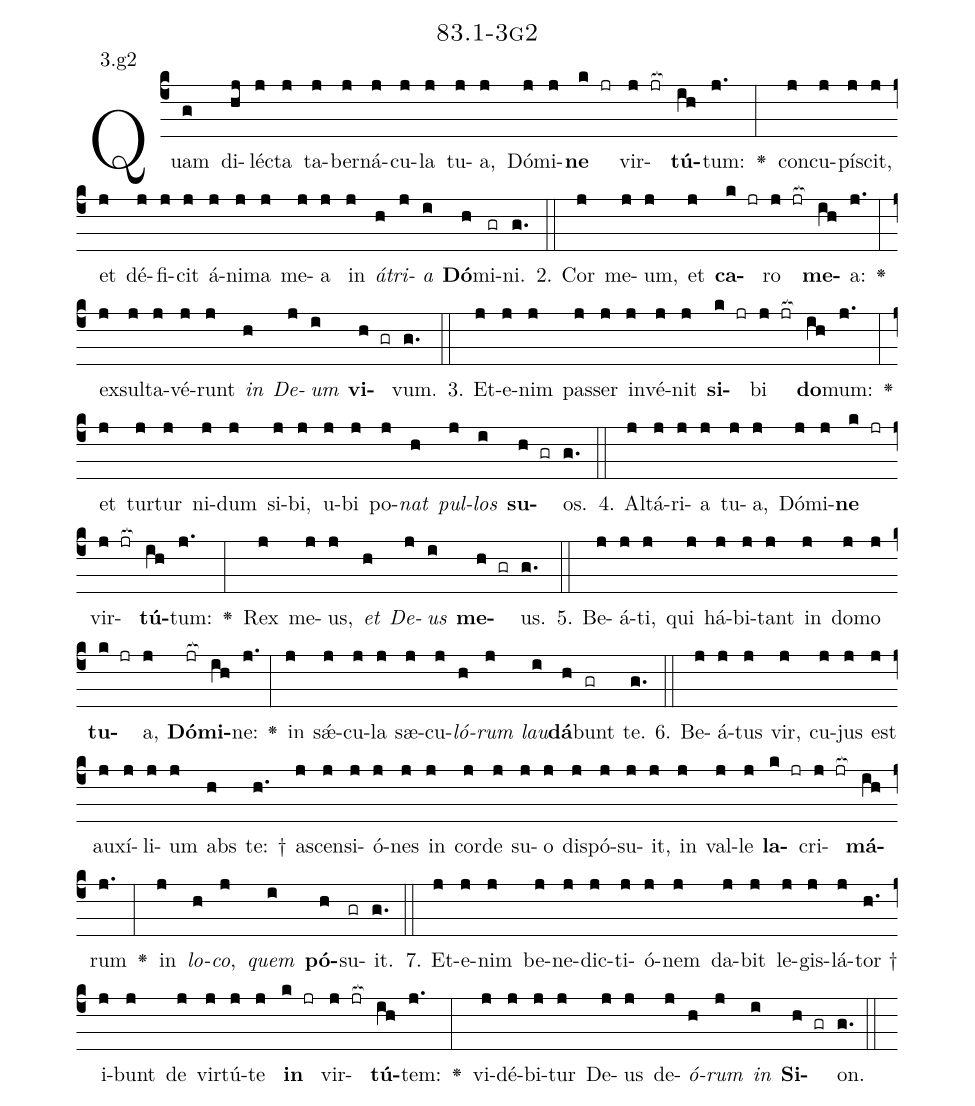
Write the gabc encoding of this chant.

name: 83.1-3g2;
annotation: 3.g2;
%%
(c4)Quam(g) di(hj)léc(j)ta(j) ta(j)ber(j)ná(j)cu(j)la(j) tu(j)a,(j) Dó(j)mi(j)<b>ne</b>(k jr) vir(j jr[ocb:1{])<b>tú</b>(ih[ocb:0}])tum:(j.) <v>\greheightstar</v>(:) con(j)cu(j)pí(j)scit,(j) et(j) dé(j)fi(j)cit(j) á(j)ni(j)ma(j) me(j)a(j) in(j) <i>á</i>(h)<i>tri</i>(j)<i>a</i>(i) <b>Dó</b>(h)mi(gr)ni.(g.) (::)
2. Cor(j) me(j)um,(j) et(j) <b>ca</b>(k jr)ro(j jr[ocb:1{]) <b>me</b>(ih[ocb:0}])a:(j.) <v>\greheightstar</v>(:) ex(j)sul(j)ta(j)vé(j)runt(j) <i>in</i>(h) <i>De</i>(j)<i>um</i>(i) <b>vi</b>(h gr)vum.(g.) (::)
3. Et(j)e(j)nim(j) pas(j)ser(j) in(j)vé(j)nit(j) <b>si</b>(k jr)bi(j jr[ocb:1{]) <b>do</b>(ih[ocb:0}])mum:(j.) <v>\greheightstar</v>(:) et(j) tur(j)tur(j) ni(j)dum(j) si(j)bi,(j) u(j)bi(j) po(j)<i>nat</i>(h) <i>pul</i>(j)<i>los</i>(i) <b>su</b>(h gr)os.(g.) (::)
4. Al(j)tá(j)ri(j)a(j) tu(j)a,(j) Dó(j)mi(j)<b>ne</b>(k jr) vir(j jr[ocb:1{])<b>tú</b>(ih[ocb:0}])tum:(j.) <v>\greheightstar</v>(:) Rex(j) me(j)us,(j) <i>et</i>(h) <i>De</i>(j)<i>us</i>(i) <b>me</b>(h gr)us.(g.) (::)
5. Be(j)á(j)ti,(j) qui(j) há(j)bi(j)tant(j) in(j) do(j)mo(j) <b>tu</b>(k jr)a,(j) <b>Dó</b>(jr[ocb:1{])<b>mi</b>(ih[ocb:0}])ne:(j.) <v>\greheightstar</v>(:) in(j) sǽ(j)cu(j)la(j) sæ(j)cu(j)<i>ló</i>(h)<i>rum</i>(j) <i>lau</i>(i)<b>dá</b>(h)bunt(gr) te.(g.) (::)
6. Be(j)á(j)tus(j) vir,(j) cu(j)jus(j) est(j) au(j)xí(j)li(j)um(j) abs(h) te: †(h.) a(j)scen(j)si(j)ó(j)nes(j) in(j) cor(j)de(j) su(j)o(j) dis(j)pó(j)su(j)it,(j) in(j) val(j)le(j) <b>la</b>(k jr)cri(j jr[ocb:1{])<b>má</b>(ih[ocb:0}])rum(j.) <v>\greheightstar</v>(:) in(j) <i>lo</i>(h)<i>co</i>,(j) <i>quem</i>(i) <b>pó</b>(h)su(gr)it.(g.) (::)
7. Et(j)e(j)nim(j) be(j)ne(j)dic(j)ti(j)ó(j)nem(j) da(j)bit(j) le(j)gis(j)lá(j)tor †(h.) i(j)bunt(j) de(j) vir(j)tú(j)te(j) <b>in</b>(k jr) vir(j jr[ocb:1{])<b>tú</b>(ih[ocb:0}])tem:(j.) <v>\greheightstar</v>(:) vi(j)dé(j)bi(j)tur(j) De(j)us(j) de(j)<i>ó</i>(h)<i>rum</i>(j) <i>in</i>(i) <b>Si</b>(h gr)on.(g.) (::)
